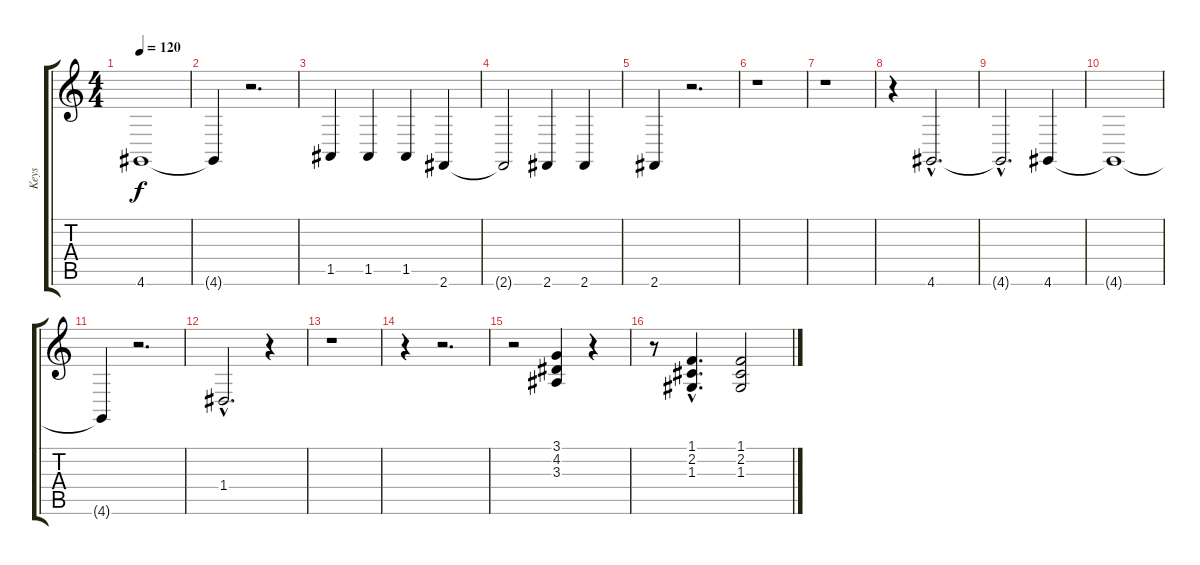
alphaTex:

\track ("Keys" "Keys") {instrument pad4choir}
\staff {score tabs}
\tuning (E4 B3 G3 D3 A2 E2) {hide}
\ts (4 4)
\tempo 120
\clef g2
\ks c
4.6{t}.1{dy f} |
4.6{t}.4 r.2{d} |
1.5.4 1.5.4 1.5.4 2.6.4 |
2.6{t}.2 2.6.4 2.6.4 |
2.6.4 r.2{d} |
r.1 |
r.1 |
r.4 4.6{hac}.2{d} |
4.6{hac t}.2{d} 4.6.4 |
4.6{t}.1 |
4.6{t}.4 r.2{d} |
1.4{hac}.2{d} r.4 |
r.1 |
r.4 r.2{d} |
r.2 (3.1 4.2 3.3).4 r.4 |
r.8 (1.1{hac} 2.2{hac} 1.3{hac}).4{d} (1.1 2.2 1.3).2
